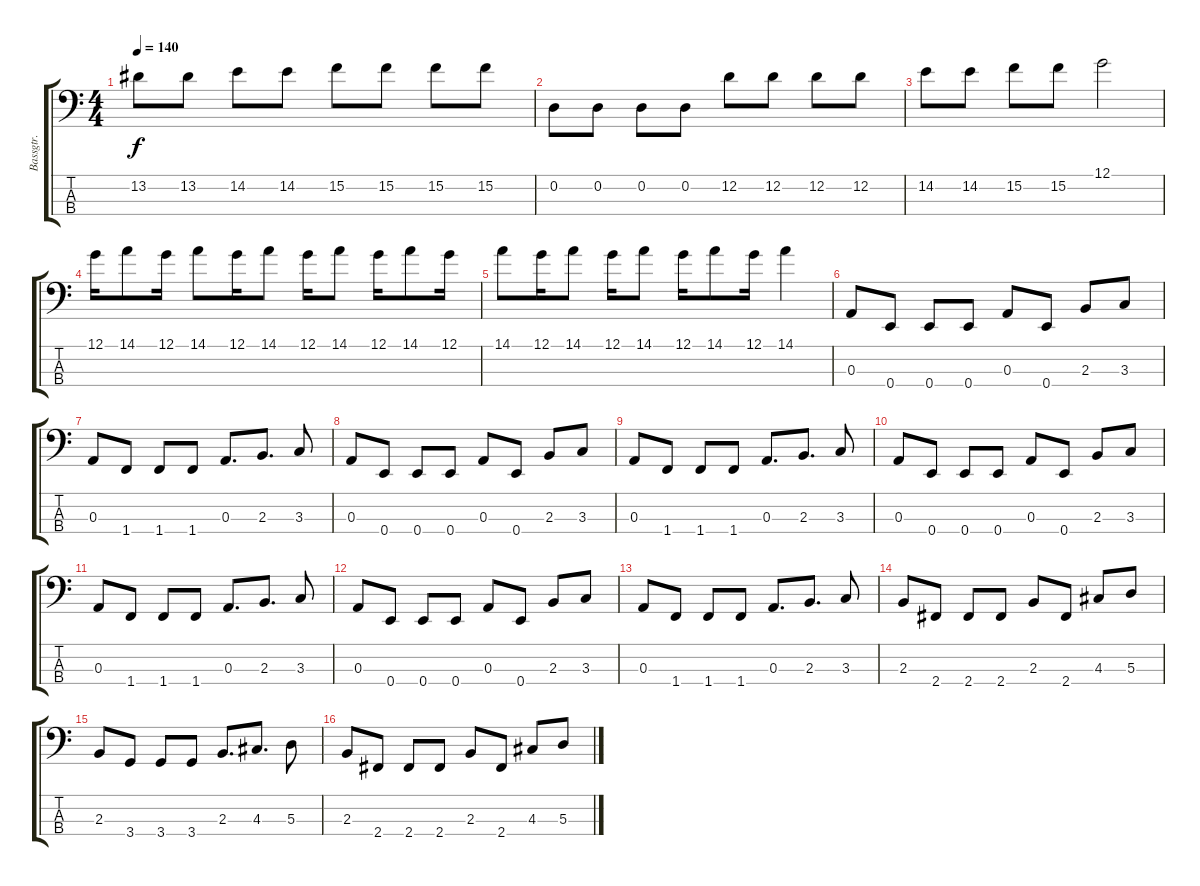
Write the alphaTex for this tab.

\track ("Bassgtr." "Bassgtr.") {instrument electricbasspick}
\staff {score tabs}
\tuning (G2 D2 A1 E1) {hide}
\ts (4 4)
\tempo 140
\clef f4
\ks c
13.2.8{dy f} 13.2.8 14.2.8 14.2.8 15.2.8 15.2.8 15.2.8 15.2.8 |
0.2.8 0.2.8 0.2.8 0.2.8 12.2.8 12.2.8 12.2.8 12.2.8 |
14.2.8 14.2.8 15.2.8 15.2.8 12.1.2 |
12.1.16 14.1.8 12.1.16 14.1.8 12.1.16 14.1.8 12.1.16 14.1.8 12.1.16 14.1.8 12.1.16 |
14.1.8 12.1.16 14.1.8 12.1.16 14.1.8 12.1.16 14.1.8 12.1.16 14.1.4 |
0.3.8 0.4.8 0.4.8 0.4.8 0.3.8 0.4.8 2.3.8 3.3.8 |
0.3.8 1.4.8 1.4.8 1.4.8 0.3.8{d} 2.3.8{d} 3.3.8 |
0.3.8 0.4.8 0.4.8 0.4.8 0.3.8 0.4.8 2.3.8 3.3.8 |
0.3.8 1.4.8 1.4.8 1.4.8 0.3.8{d} 2.3.8{d} 3.3.8 |
0.3.8 0.4.8 0.4.8 0.4.8 0.3.8 0.4.8 2.3.8 3.3.8 |
0.3.8 1.4.8 1.4.8 1.4.8 0.3.8{d} 2.3.8{d} 3.3.8 |
0.3.8 0.4.8 0.4.8 0.4.8 0.3.8 0.4.8 2.3.8 3.3.8 |
0.3.8 1.4.8 1.4.8 1.4.8 0.3.8{d} 2.3.8{d} 3.3.8 |
2.3.8 2.4.8 2.4.8 2.4.8 2.3.8 2.4.8 4.3.8 5.3.8 |
2.3.8 3.4.8 3.4.8 3.4.8 2.3.8{d} 4.3.8{d} 5.3.8 |
2.3.8 2.4.8 2.4.8 2.4.8 2.3.8 2.4.8 4.3.8 5.3.8
